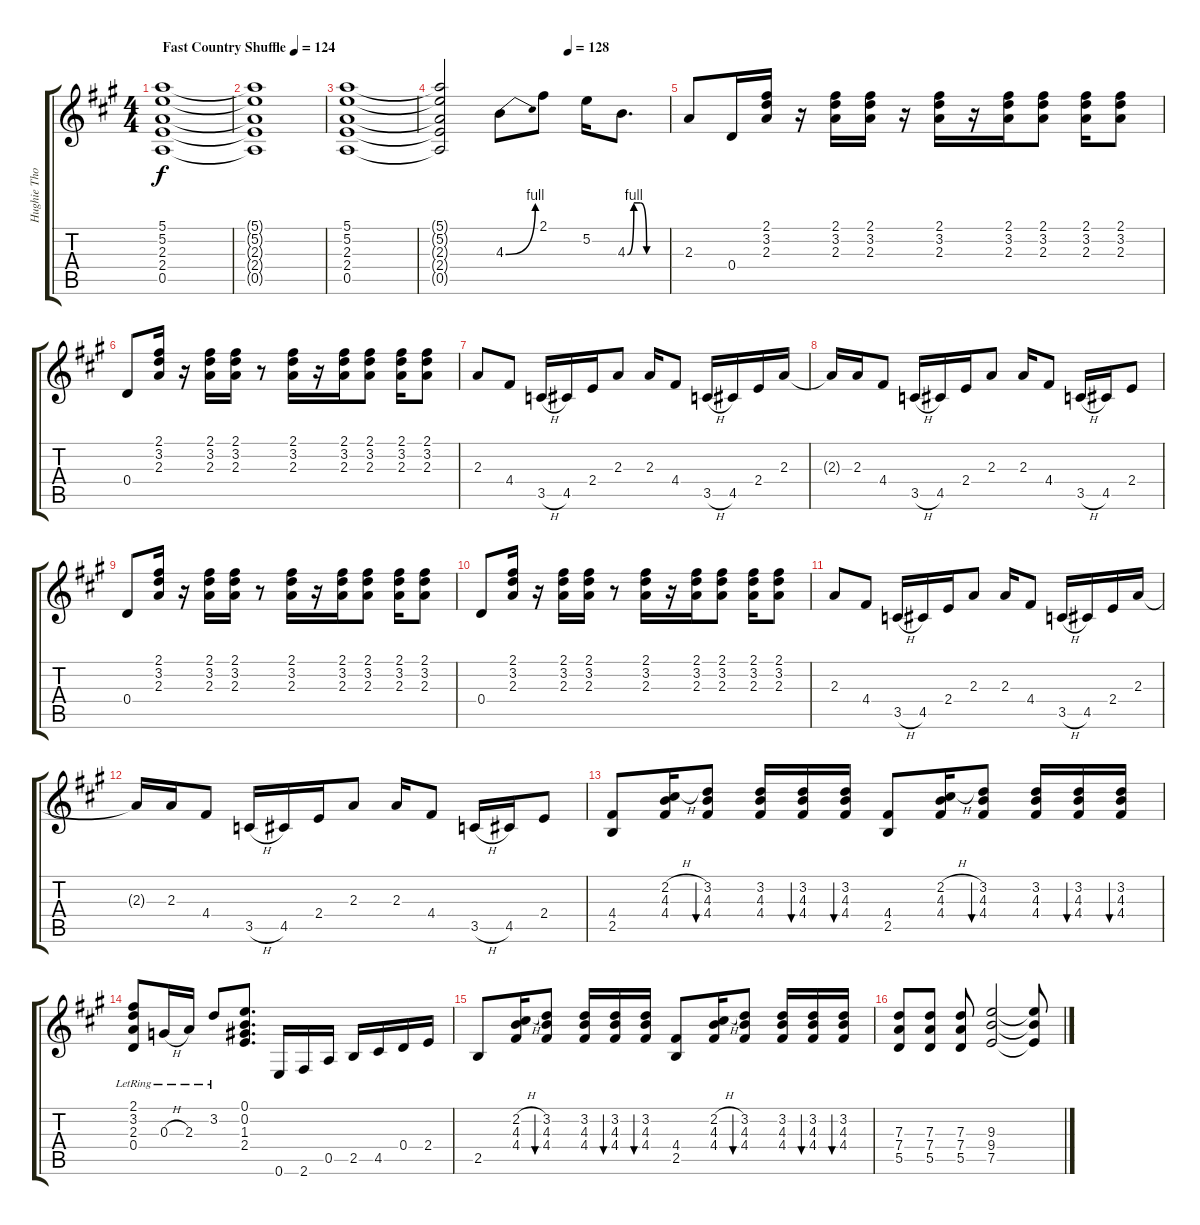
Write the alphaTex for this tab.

\track ("Hughie Thomasson Guitar" "Hughie Tho") {instrument electricguitarclean}
\staff {score tabs}
\tuning (E4 B3 G3 D3 A2 E2) {hide}
\ts (4 4)
\tempo (124 "Fast Country Shuffle")
\clef g2
\ks a
(5.1 5.2 2.3 2.4 0.5).1{dy f instrument electricguitarclean} |
(5.1{t} 5.2{t} 2.3{t} 2.4{t} 0.5{t}).1 |
(5.1 5.2 2.3 2.4 0.5).1 |
\tempo (128 0.5625)
(5.1{t} 5.2{t} 2.3{t} 2.4{t} 0.5{t}).2 4.3{be (bend 0 0 60 4)}.8{volume 16} 2.1.8 5.2.16 4.3{be (custom 0 0 10 4 20 4 30 0 60 0)}.8{d} |
2.3.8 0.4.16{volume 11 instrument electricguitarclean} (2.1 3.2 2.3).16 r.16 (2.1 3.2 2.3).16 (2.1 3.2 2.3).16 r.16 (2.1 3.2 2.3).16 r.16 (2.1 3.2 2.3).16 (2.1 3.2 2.3).8 (2.1 3.2 2.3).16 (2.1 3.2 2.3).8 |
0.4.8 (2.1 3.2 2.3).16 r.16 (2.1 3.2 2.3).16 (2.1 3.2 2.3).16 r.8 (2.1 3.2 2.3).16 r.16 (2.1 3.2 2.3).16 (2.1 3.2 2.3).8 (2.1 3.2 2.3).16 (2.1 3.2 2.3).8 |
2.3.8 4.4.8 3.5{h}.16 4.5.16 2.4.16 2.3.8 2.3.16 4.4.8 3.5{h}.16 4.5.16 2.4.16 2.3.16 |
2.3{t}.16 2.3.16 4.4.8 3.5{h}.16 4.5.16 2.4.16 2.3.8 2.3.16 4.4.8 3.5{h}.16 4.5.16 2.4.8 |
0.4.8 (2.1 3.2 2.3).16 r.16 (2.1 3.2 2.3).16 (2.1 3.2 2.3).16 r.8 (2.1 3.2 2.3).16 r.16 (2.1 3.2 2.3).16 (2.1 3.2 2.3).8 (2.1 3.2 2.3).16 (2.1 3.2 2.3).8 |
0.4.8 (2.1 3.2 2.3).16 r.16 (2.1 3.2 2.3).16 (2.1 3.2 2.3).16 r.8 (2.1 3.2 2.3).16 r.16 (2.1 3.2 2.3).16 (2.1 3.2 2.3).8 (2.1 3.2 2.3).16 (2.1 3.2 2.3).8 |
2.3.8 4.4.8 3.5{h}.16 4.5.16 2.4.16 2.3.8 2.3.16 4.4.8 3.5{h}.16 4.5.16 2.4.16 2.3.16 |
2.3{t}.16 2.3.16 4.4.8 3.5{h}.16 4.5.16 2.4.16 2.3.8 2.3.16 4.4.8 3.5{h}.16 4.5.16 2.4.8 |
(4.4 2.5).8 (2.2{h} 4.3 4.4).16 (3.2 4.3 4.4).8{bu 60} (3.2 4.3 4.4).16 (3.2 4.3 4.4).16{bu 60} (3.2 4.3 4.4).16{bu 60} (4.4 2.5).8 (2.2{h} 4.3 4.4).16 (3.2 4.3 4.4).8{bu 60} (3.2 4.3 4.4).16 (3.2 4.3 4.4).16{bu 60} (3.2 4.3 4.4).16{bu 60} |
(2.1{lr} 3.2{lr} 2.3{lr} 0.4{lr}).8 0.3{h lr}.16 2.3{lr}.16 3.2{lr}.8 (0.1 0.2 1.3 2.4).8{d} 0.6.16 2.6.16 0.5.16 2.5.16 4.5.16 0.4.16 2.4.16 |
2.5.8 (2.2{h} 4.3 4.4).16 (3.2 4.3 4.4).8{bu 60} (3.2 4.3 4.4).16 (3.2 4.3 4.4).16{bu 60} (3.2 4.3 4.4).16{bu 60} (4.4 2.5).8 (2.2{h} 4.3 4.4).16 (3.2 4.3 4.4).8{bu 60} (3.2 4.3 4.4).16 (3.2 4.3 4.4).16{bu 60} (3.2 4.3 4.4).16{bu 60} |
(7.3 7.4 5.5).8 (7.3 7.4 5.5).8 (7.3 7.4 5.5).8 (9.3 9.4 7.5).2 (9.3{t} 9.4{t} 7.5{t}).8
